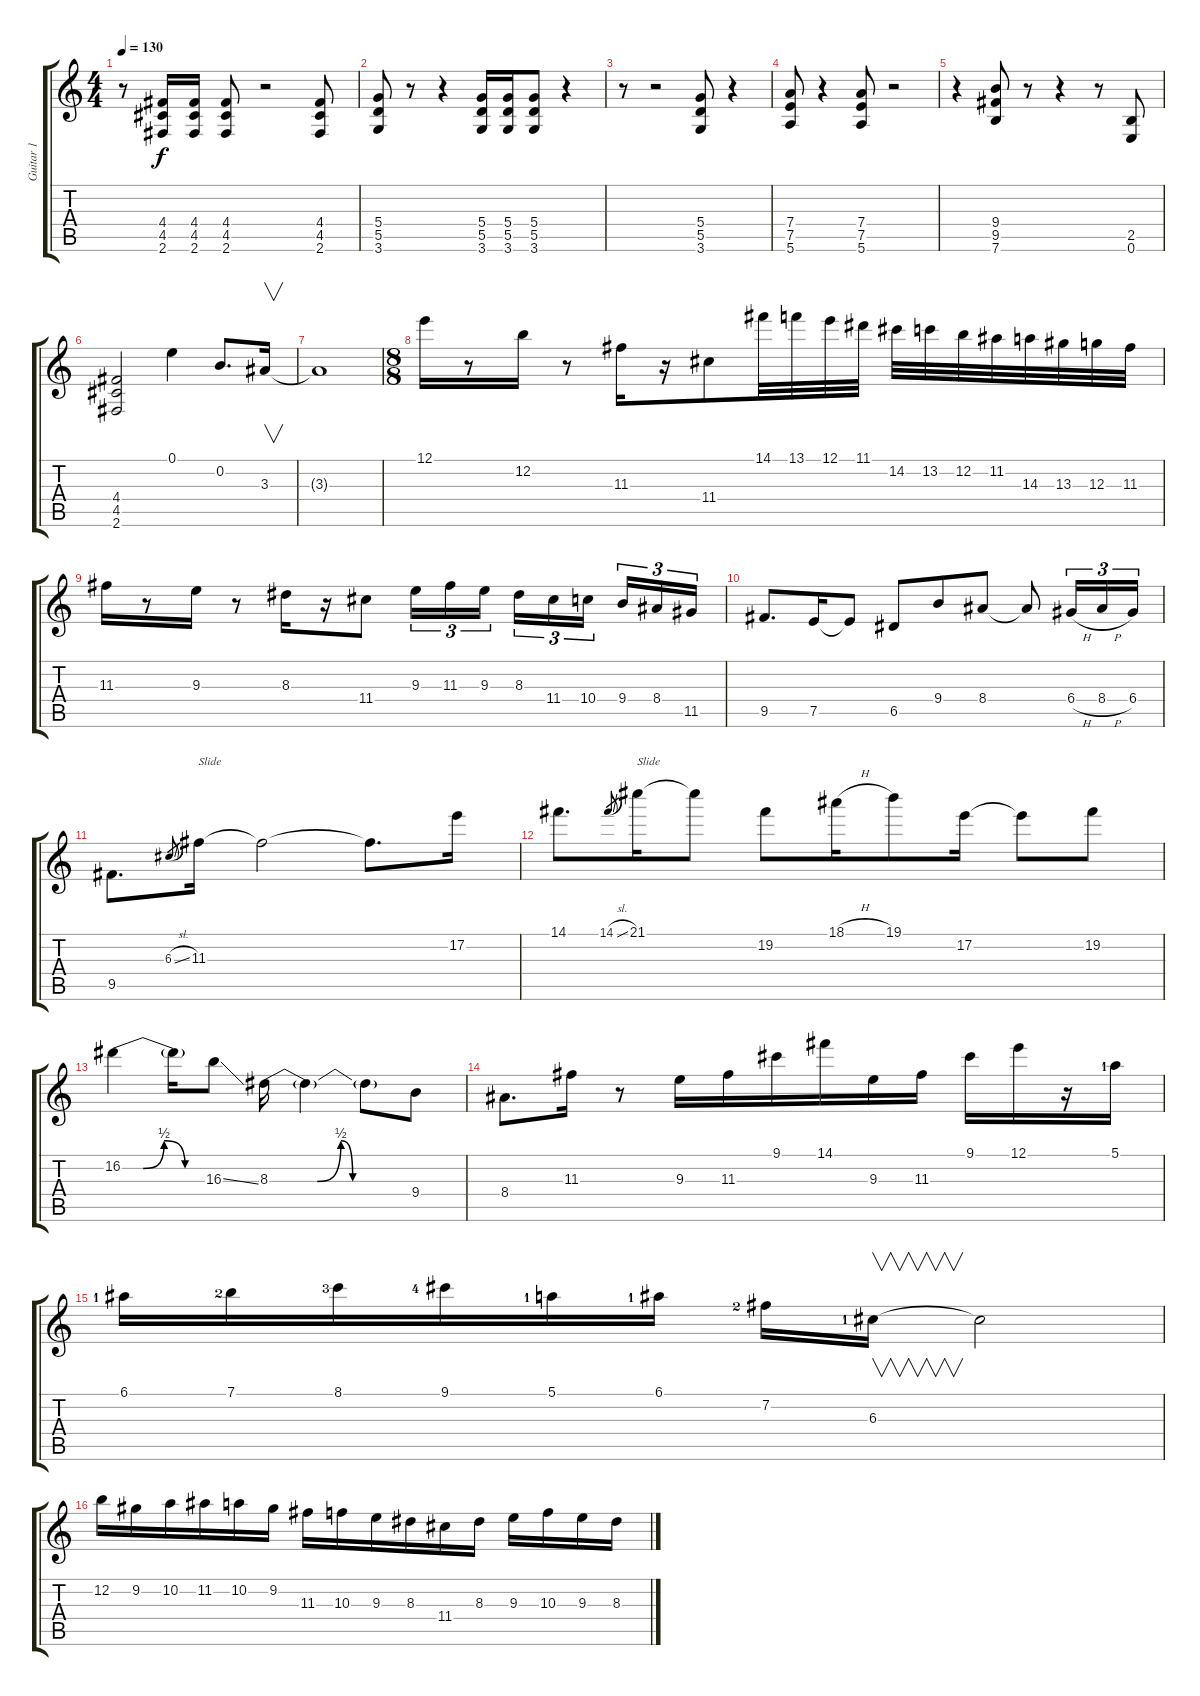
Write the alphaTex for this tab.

\track ("Guitar 1" "Guitar 1") {instrument overdrivenguitar}
\staff {score tabs}
\tuning (E4 B3 G3 D3 A2 E2) {hide}
\ts (4 4)
\tempo 130
\clef g2
\ks c
r.8{dy f} (4.4 4.5 2.6).16 (4.4 4.5 2.6).16 (4.4 4.5 2.6).8 r.2 (4.4 4.5 2.6).8 |
(5.4 5.5 3.6).8 r.8 r.4 (5.4 5.5 3.6).16 (5.4 5.5 3.6).16 (5.4 5.5 3.6).8 r.4 |
r.8 r.2 (5.4 5.5 3.6).8 r.4 |
(7.4 7.5 5.6).8 r.4 (7.4 7.5 5.6).8 r.2 |
r.4 (9.4 9.5 7.6).8 r.8 r.4 r.8 (2.5 0.6).8 |
(4.4 4.5 2.6).2 0.1.4 0.2.8{d} 3.3.16{v} |
3.3{t}.1 |
\ts (8 8)
12.1.16 r.8 12.2.16 r.8 11.3.16 r.16 11.4.8 14.1.32 13.1.32 12.1.32 11.1.32 14.2.32 13.2.32 12.2.32 11.2.32 14.3.32 13.3.32 12.3.32 11.3.32 |
11.3.16 r.8 9.3.16 r.8 8.3.16 r.16 11.4.8 9.3.16{tu (3 2)} 11.3.16{tu (3 2)} 9.3.16{tu (3 2)} 8.3.16{tu (3 2)} 11.4.16{tu (3 2)} 10.4.16{tu (3 2)} 9.4.16{tu (3 2)} 8.4.16{tu (3 2)} 11.5.16{tu (3 2)} |
9.5.8{d} 7.5.16 7.5{t}.8 6.5.8 9.4.8 8.4.8 8.4{t}.8 6.4{h}.16{tu (3 2)} 8.4{h}.16{tu (3 2)} 6.4.16{tu (3 2)} |
9.5.8{d} 6.3{sl}.8{gr} 11.3.16{txt "Slide"} 11.3{t}.2 11.3{t}.8{d} 17.2.16 |
14.1.8{d} 14.1{sl}.8{gr} 21.1.16{txt "Slide"} 21.1{t}.8 19.2.8 18.1{h}.16 19.1.8 17.2.16 17.2{t}.8 19.2.8 |
16.2{be (custom 0 0 15 0 30 2 45 0 60 0)}.4 16.2{t}.16 16.3{ss}.8 8.3{be (custom 0 0 20 0 30 2 35 0 60 0)}.16 8.3{t}.4 8.3{t}.8 9.4.8 |
8.4.8{d} 11.3.16 r.8 9.3.16 11.3.16 9.1.16 14.1.16 9.3.16 11.3.16 9.1.16 12.1.16 r.16 5.1{lf 2}.16 |
6.1{lf 2}.16 7.1{lf 3}.16 8.1{lf 4}.16 9.1{lf 5}.16 5.1{lf 2}.16 6.1{lf 2}.16 7.2{lf 3}.16 6.3{lf 2}.16{v} 6.3{t}.2 |
12.2.16 9.2.16 10.2.16 11.2.16 10.2.16 9.2.16 11.3.16 10.3.16 9.3.16 8.3.16 11.4.16 8.3.16 9.3.16 10.3.16 9.3.16 8.3.16
